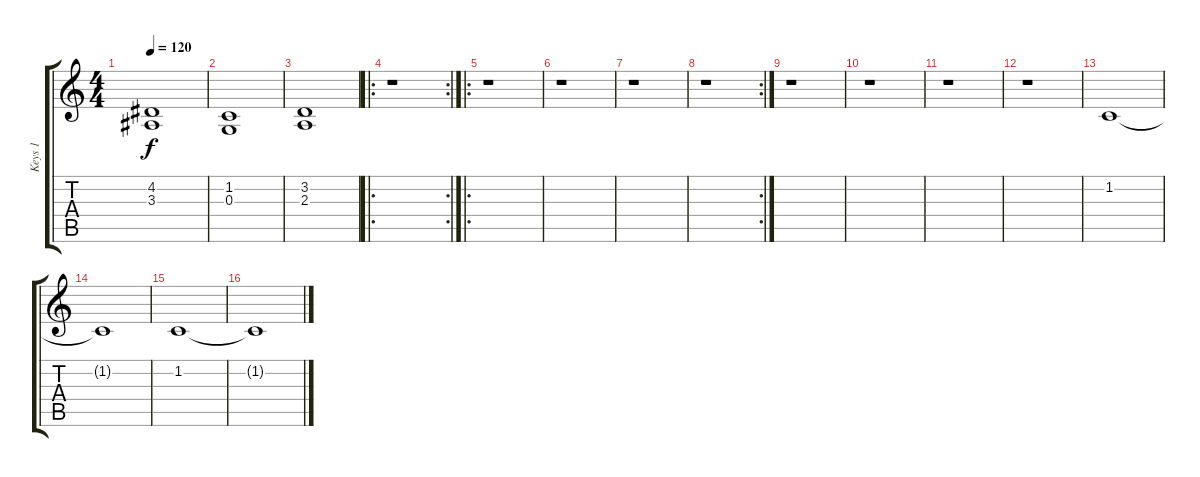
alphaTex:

\track ("Keys 1" "Keys 1") {instrument choiraahs}
\staff {score tabs}
\tuning (E4 B3 G3 D3 A2 E2) {hide}
\ts (4 4)
\tempo 120
\clef g2
\ks c
(4.2 3.3).1{dy f} |
(1.2 0.3).1 |
(3.2 2.3).1 |
\ro
\rc 2
r.1 |
\ro
r.1 |
r.1 |
r.1 |
\rc 2
r.1 |
r.1 |
r.1 |
r.1 |
r.1 |
1.2.1 |
1.2{t}.1 |
1.2.1 |
1.2{t}.1
